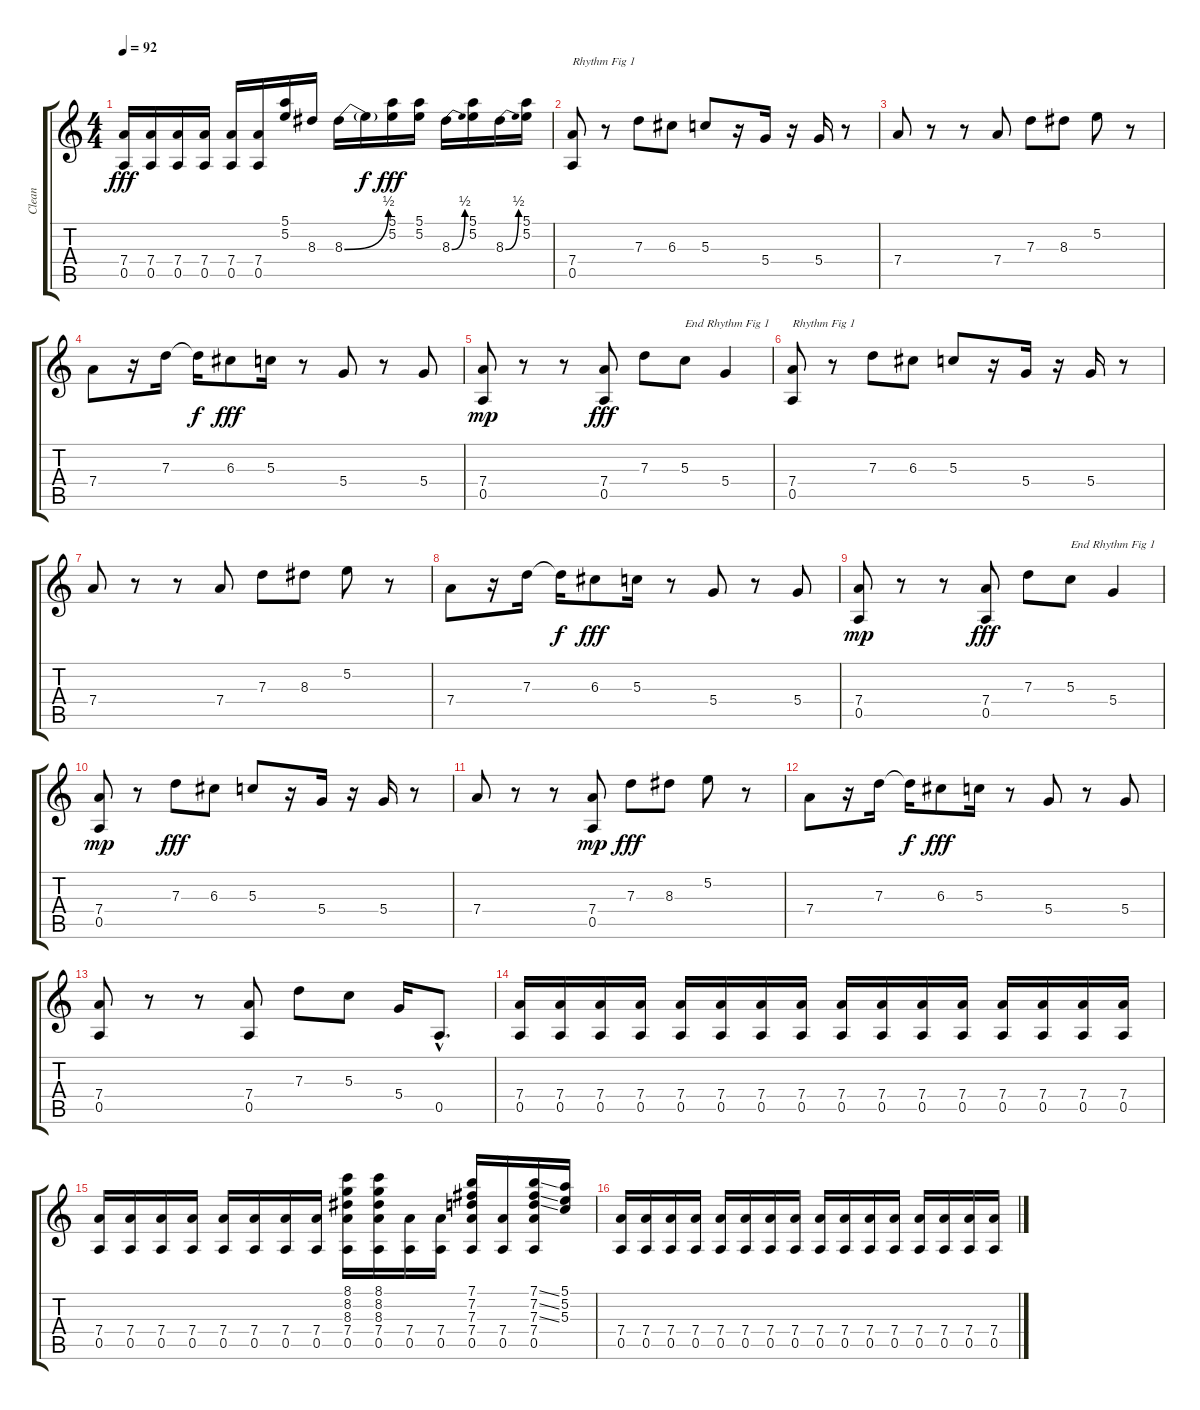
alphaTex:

\track ("Clean" "Clean") {instrument electricguitarclean}
\staff {score tabs}
\tuning (E4 B3 G3 D3 A2 E2) {hide}
\ts (4 4)
\tempo 92
\clef g2
\ks c
(7.4 0.5).16{dy fff} (7.4 0.5).16 (7.4 0.5).16 (7.4 0.5).16 (7.4 0.5).16 (7.4 0.5).16 (5.1 5.2).16 8.3.16 8.3{be (bend 0 0 60 2)}.16 8.3{t}.16{dy f} (5.1 5.2).16{dy fff} (5.1 5.2).16 8.3{be (bend 0 0 60 2)}.16 (5.1 5.2).16 8.3{be (bend 0 0 60 2)}.16 (5.1 5.2).16 |
(7.4 0.5).8{txt "Rhythm Fig 1"} r.8 7.3.8 6.3.8 5.3.8 r.16 5.4.16 r.16 5.4.16 r.8 |
7.4.8 r.8 r.8 7.4.8 7.3.8 8.3.8 5.2.8 r.8 |
7.4.8 r.16 7.3.16 7.3{t}.16{dy f} 6.3.8{dy fff} 5.3.16 r.8 5.4.8 r.8 5.4.8 |
(7.4 0.5).8{dy mp} r.8 r.8 (7.4 0.5).8{dy fff} 7.3.8 5.3.8{txt "End Rhythm Fig 1"} 5.4.4 |
(7.4 0.5).8{txt "Rhythm Fig 1"} r.8 7.3.8 6.3.8 5.3.8 r.16 5.4.16 r.16 5.4.16 r.8 |
7.4.8 r.8 r.8 7.4.8 7.3.8 8.3.8 5.2.8 r.8 |
7.4.8 r.16 7.3.16 7.3{t}.16{dy f} 6.3.8{dy fff} 5.3.16 r.8 5.4.8 r.8 5.4.8 |
(7.4 0.5).8{dy mp} r.8 r.8 (7.4 0.5).8{dy fff} 7.3.8 5.3.8{txt "End Rhythm Fig 1"} 5.4.4 |
(7.4 0.5).8{dy mp} r.8 7.3.8{dy fff} 6.3.8 5.3.8 r.16 5.4.16 r.16 5.4.16 r.8 |
7.4.8 r.8 r.8 (7.4 0.5).8{dy mp} 7.3.8{dy fff} 8.3.8 5.2.8 r.8 |
7.4.8 r.16 7.3.16 7.3{t}.16{dy f} 6.3.8{dy fff} 5.3.16 r.8 5.4.8 r.8 5.4.8 |
(7.4 0.5).8 r.8 r.8 (7.4 0.5).8 7.3.8 5.3.8 5.4.16 0.5{hac}.8{d} |
(7.4 0.5).16 (7.4 0.5).16 (7.4 0.5).16 (7.4 0.5).16 (7.4 0.5).16 (7.4 0.5).16 (7.4 0.5).16 (7.4 0.5).16 (7.4 0.5).16 (7.4 0.5).16 (7.4 0.5).16 (7.4 0.5).16 (7.4 0.5).16 (7.4 0.5).16 (7.4 0.5).16 (7.4 0.5).16 |
(7.4 0.5).16 (7.4 0.5).16 (7.4 0.5).16 (7.4 0.5).16 (7.4 0.5).16 (7.4 0.5).16 (7.4 0.5).16 (7.4 0.5).16 (8.1 8.2 8.3 7.4 0.5).16 (8.1 8.2 8.3 7.4 0.5).16 (7.4 0.5).16 (7.4 0.5).16 (7.1 7.2 7.3 7.4 0.5).16 (7.4 0.5).16 (7.1{ss} 7.2{ss} 7.3{ss} 7.4 0.5).16 (5.1 5.2 5.3).16 |
(7.4 0.5).16 (7.4 0.5).16 (7.4 0.5).16 (7.4 0.5).16 (7.4 0.5).16 (7.4 0.5).16 (7.4 0.5).16 (7.4 0.5).16 (7.4 0.5).16 (7.4 0.5).16 (7.4 0.5).16 (7.4 0.5).16 (7.4 0.5).16 (7.4 0.5).16 (7.4 0.5).16 (7.4 0.5).16
